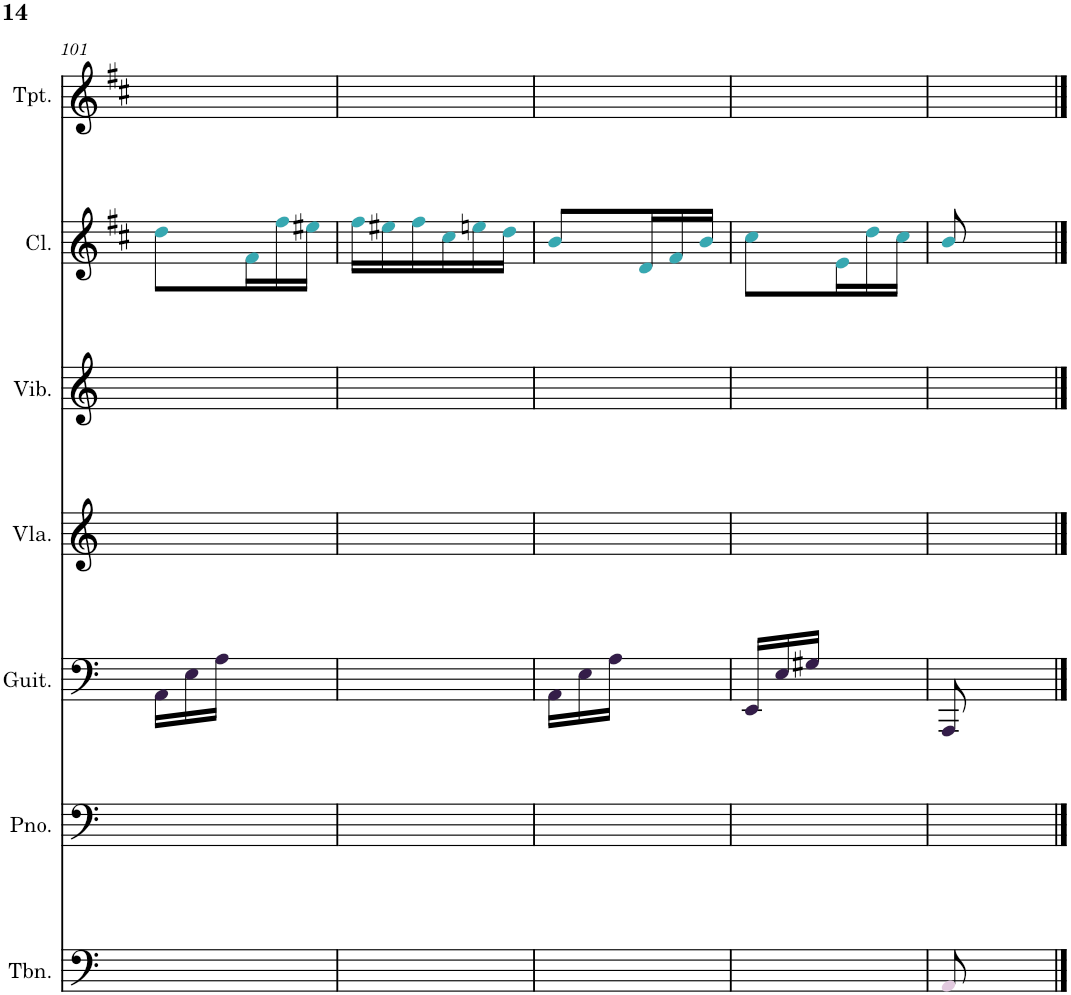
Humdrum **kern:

**kern	**kern	**kern	**kern	**kern	**kern	**kern
*part7	*part6	*part5	*part4	*part3	*part2	*part1
*staff7	*staff6	*staff5	*staff4	*staff3	*staff2	*staff1
*I"Trombone	*I"Piano	*I"Classical Guitar	*I"Viola	*I"Vibraphone	*I"Clarinet	*I"Trumpet
*I'Tbn.	*I'Pno.	*I'Guit.	*I'Vla.	*I'Vib.	*I'Cl.	*I'Tpt.
!!LO:PB:g=z
*clefF4	*clefF4	*clefF4	*clefG2	*clefG2	*clefG2	*clefG2
*	*	*	*	*	*Trd1c2	*Trd1c2
*k[]	*k[]	*k[]	*k[]	*k[]	*k[f#c#]	*k[f#c#]
*M3/8	*M3/8	*M3/8	*M3/8	*M3/8	*M3/8	*M3/8
=101	=101	=101	=101	=101	=101	=101
4.ryy	4.ryy	16AAi\LL	4.ryy	4.ryy	8ddj\L	4.ryy
.	.	16Ei\	.	.	.	.
.	.	16Ai\JJ	.	.	16ryy	.
.	.	8.ryy	.	.	16f#j\L	.
.	.	.	.	.	16ff#j\	.
.	.	.	.	.	16ee#Xj\JJ	.
=102	=102	=102	=102	=102	=102	=102
4.ryy	4.ryy	4.ryy	4.ryy	4.ryy	16ff#j\LL	4.ryy
.	.	.	.	.	16ee#Xj\	.
.	.	.	.	.	16ff#j\	.
.	.	.	.	.	16cc#j\	.
.	.	.	.	.	16eenj\	.
.	.	.	.	.	16ddj\JJ	.
=103	=103	=103	=103	=103	=103	=103
4.ryy	4.ryy	16AAi\LL	4.ryy	4.ryy	8bj/L	4.ryy
.	.	16Ei\	.	.	.	.
.	.	16Ai\JJ	.	.	16ryy	.
.	.	8.ryy	.	.	16dj/L	.
.	.	.	.	.	16f#j/	.
.	.	.	.	.	16bj/JJ	.
=104	=104	=104	=104	=104	=104	=104
4.ryy	4.ryy	16EEi/LL	8.ryy	8.ryy	8cc#j\L	8.ryy
.	.	16Ei/	.	.	.	.
.	.	16G#Xi/JJ	.	.	16ryy	.
.	.	8.ryy	16ryy	16ryy	16ej\L	16ryy
.	.	.	16ryy	16ryy	16ddj\	16ryy
.	.	.	16ryy	16ryy	16cc#j\JJ	16ryy
=105	=105	=105	=105	=105	=105	=105
8AAZ/	4.ryy	8AAAi/	4.ryy	4.ryy	8bj/	4.ryy
4ryy	.	4ryy	.	.	4ryy	.
==	==	==	==	==	==	==
*-	*-	*-	*-	*-	*-	*-
